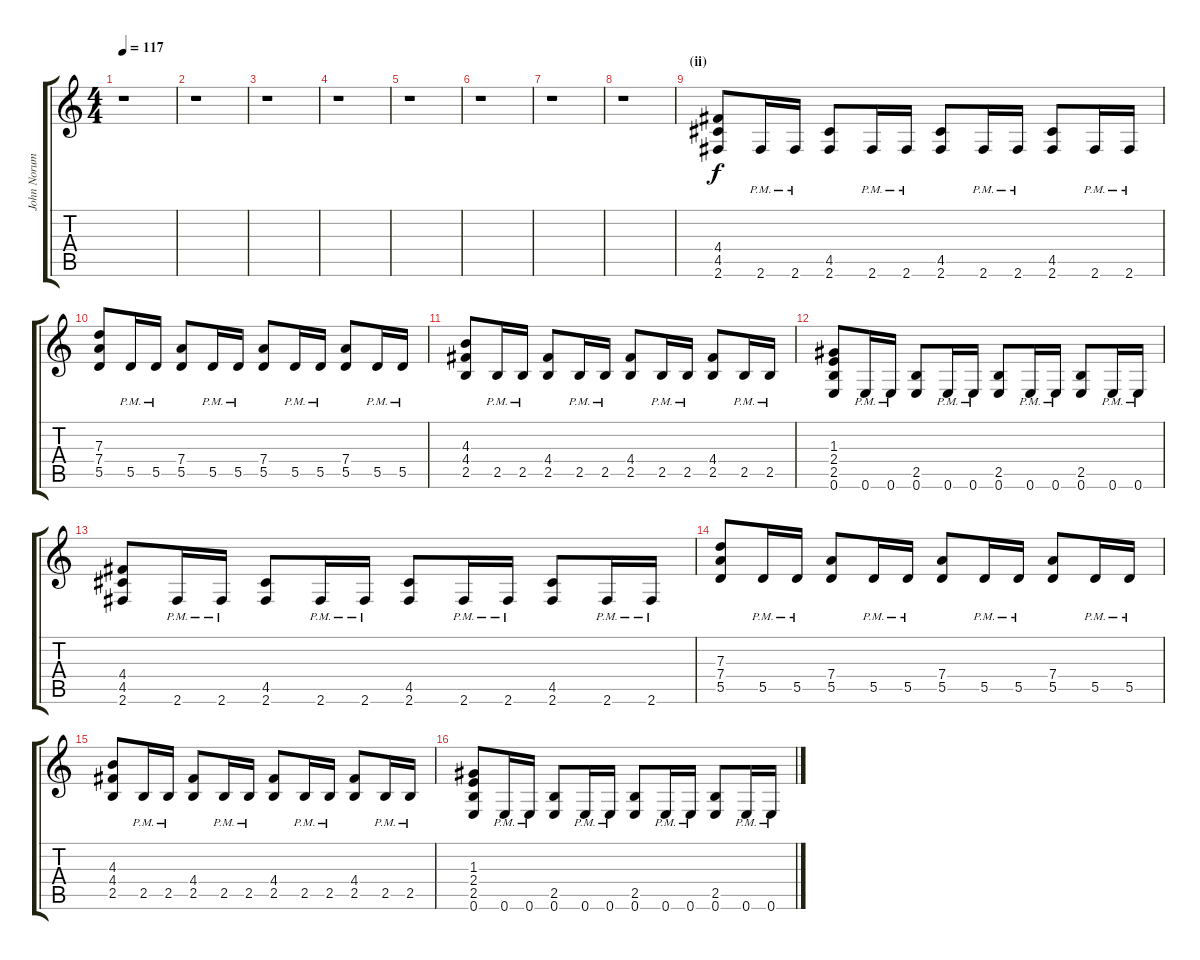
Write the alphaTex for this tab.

\track ("John Norum (Guitar)" "John Norum") {instrument distortionguitar}
\staff {score tabs}
\tuning (E4 B3 G3 D3 A2 E2) {hide}
\ts (4 4)
\tempo 117
\clef g2
\ks c
r.1{dy f} |
r.1 |
r.1 |
r.1 |
r.1 |
r.1 |
r.1 |
r.1 |
\section ("" "(ii)")
(4.4 4.5 2.6).8 2.6{pm}.16 2.6{pm}.16 (4.5 2.6).8 2.6{pm}.16 2.6{pm}.16 (4.5 2.6).8 2.6{pm}.16 2.6{pm}.16 (4.5 2.6).8 2.6{pm}.16 2.6{pm}.16 |
(7.3 7.4 5.5).8 5.5{pm}.16 5.5{pm}.16 (7.4 5.5).8 5.5{pm}.16 5.5{pm}.16 (7.4 5.5).8 5.5{pm}.16 5.5{pm}.16 (7.4 5.5).8 5.5{pm}.16 5.5{pm}.16 |
(4.3 4.4 2.5).8 2.5{pm}.16 2.5{pm}.16 (4.4 2.5).8 2.5{pm}.16 2.5{pm}.16 (4.4 2.5).8 2.5{pm}.16 2.5{pm}.16 (4.4 2.5).8 2.5{pm}.16 2.5{pm}.16 |
(1.3 2.4 2.5 0.6).8 0.6{pm}.16 0.6{pm}.16 (2.5 0.6).8 0.6{pm}.16 0.6{pm}.16 (2.5 0.6).8 0.6{pm}.16 0.6{pm}.16 (2.5 0.6).8 0.6{pm}.16 0.6{pm}.16 |
(4.4 4.5 2.6).8 2.6{pm}.16 2.6{pm}.16 (4.5 2.6).8 2.6{pm}.16 2.6{pm}.16 (4.5 2.6).8 2.6{pm}.16 2.6{pm}.16 (4.5 2.6).8 2.6{pm}.16 2.6{pm}.16 |
(7.3 7.4 5.5).8 5.5{pm}.16 5.5{pm}.16 (7.4 5.5).8 5.5{pm}.16 5.5{pm}.16 (7.4 5.5).8 5.5{pm}.16 5.5{pm}.16 (7.4 5.5).8 5.5{pm}.16 5.5{pm}.16 |
(4.3 4.4 2.5).8 2.5{pm}.16 2.5{pm}.16 (4.4 2.5).8 2.5{pm}.16 2.5{pm}.16 (4.4 2.5).8 2.5{pm}.16 2.5{pm}.16 (4.4 2.5).8 2.5{pm}.16 2.5{pm}.16 |
(1.3 2.4 2.5 0.6).8 0.6{pm}.16 0.6{pm}.16 (2.5 0.6).8 0.6{pm}.16 0.6{pm}.16 (2.5 0.6).8 0.6{pm}.16 0.6{pm}.16 (2.5 0.6).8 0.6{pm}.16 0.6{pm}.16
